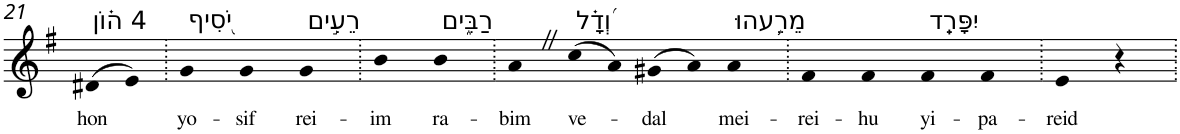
**kern	**text
*part1	*part1
*staff1	*staff1
*I"Piano	*
*I'Pno	*
!!LO:PB:g=z
*clefG2	*
*k[f#]	*
*G:	*
=21	=21
!LO:TX:a:t=4 ה֗וֹן	!
!	!LO:LY:b
(>8d#X	hon
8e)	.
=22.	=22.
!LO:TX:a:t=יֹ֭סִיף	!
!	!LO:LY:b
4g	yo-
!	!LO:LY:b
4g	-sif
!LO:TX:a:t=רֵעִ֣ים	!
!	!LO:LY:b
4g	rei-
=23.	=23.
!	!LO:LY:b
4b	-im
!LO:TX:a:t=רַבִּ֑ים	!
!	!LO:LY:b
4b	ra-
=24.	=24.
!	!LO:LY:b
4aZ	-bim
!LO:TX:a:t=וְ֝דָ֗ל	!
!	!LO:LY:b
(>8cc	ve-
8a)	.
!	!LO:LY:b
(>8g#X	-dal
8a)	.
!LO:TX:a:t=מֵרֵ֥עהוּ	!
!	!LO:LY:b
4a	mei-
=25.	=25.
!	!LO:LY:b
4f#	-rei-
!	!LO:LY:b
4f#	-hu
!LO:TX:a:t=יִפָּרֵֽד	!
!	!LO:LY:b
4f#	yi-
!	!LO:LY:b
4f#	-pa-
=26.	=26.
!	!LO:LY:b
4e	-reid
4r	.
=.	=.
*-	*-
